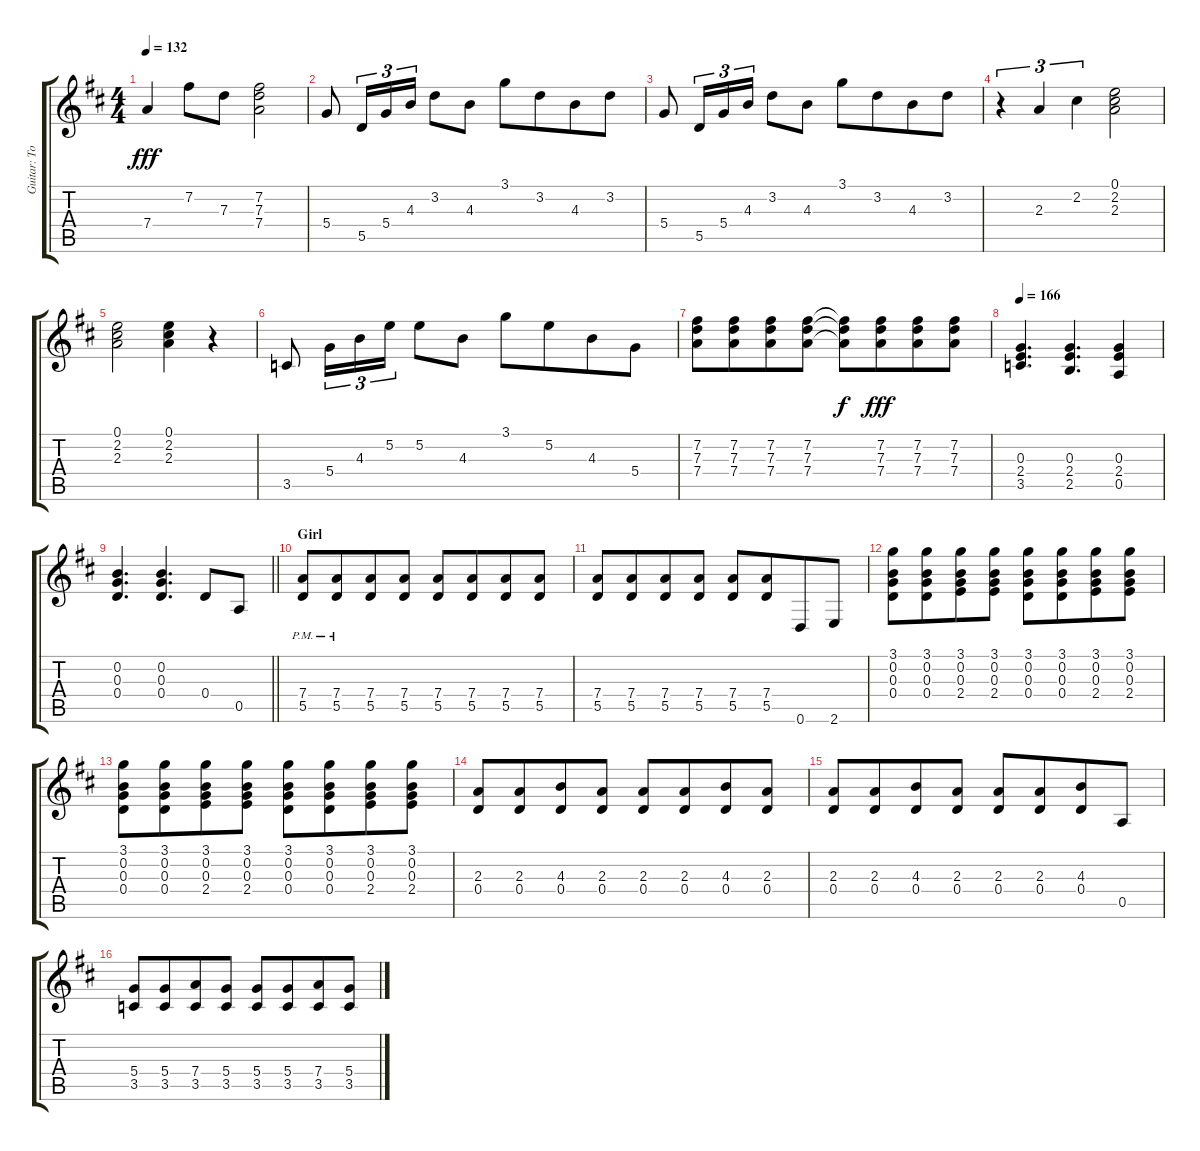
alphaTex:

\track ("Guitar: Todd" "Guitar: To") {instrument distortionguitar}
\staff {score tabs}
\tuning (E4 B3 G3 D3 A2 D2) {hide}
\ts (4 4)
\tempo 132
\clef g2
\ks d
7.4.4{dy fff} 7.2.8 7.3.8 (7.2 7.3 7.4).2 |
5.4.8 5.5.16{tu (3 2)} 5.4.16{tu (3 2)} 4.3.16{tu (3 2)} 3.2.8 4.3.8 3.1.8 3.2.8{beam merge} 4.3.8 3.2.8 |
5.4.8 5.5.16{tu (3 2)} 5.4.16{tu (3 2)} 4.3.16{tu (3 2)} 3.2.8 4.3.8 3.1.8 3.2.8{beam merge} 4.3.8 3.2.8 |
r.4{tu (3 2)} 2.3.4{tu (3 2)} 2.2.4{tu (3 2)} (0.1 2.2 2.3).2 |
(0.1 2.2 2.3).2 (0.1 2.2 2.3).4 r.4 |
3.5.8 5.4.16{tu (3 2)} 4.3.16{tu (3 2)} 5.2.16{tu (3 2)} 5.2.8 4.3.8 3.1.8 5.2.8{beam merge} 4.3.8 5.4.8 |
(7.2 7.3 7.4).8 (7.2 7.3 7.4).8{beam merge} (7.2 7.3 7.4).8 (7.2 7.3 7.4).8 (7.2{t} 7.3{t} 7.4{t}).8{dy f} (7.2 7.3 7.4).8{dy fff beam merge} (7.2 7.3 7.4).8 (7.2 7.3 7.4).8 |
\tempo 166
(0.3 2.4 3.5).4{d} (0.3 2.4 2.5).4{d} (0.3 2.4 0.5).4 |
\barLineRight lightlight
(0.2 0.3 0.4).4{d} (0.2 0.3 0.4).4{d} 0.4.8 0.5.8 |
\section ("" "Girl")
(7.4{pm} 5.5{pm}).8 (7.4{pm} 5.5{pm}).8{beam merge} (7.4 5.5).8 (7.4 5.5).8 (7.4 5.5).8 (7.4 5.5).8{beam merge} (7.4 5.5).8 (7.4 5.5).8 |
(7.4 5.5).8 (7.4 5.5).8{beam merge} (7.4 5.5).8 (7.4 5.5).8 (7.4 5.5).8 (7.4 5.5).8{beam merge} 0.6.8 2.6.8 |
(3.1 0.2 0.3 0.4).8 (3.1 0.2 0.3 0.4).8{beam merge} (3.1 0.2 0.3 2.4).8 (3.1 0.2 0.3 2.4).8 (3.1 0.2 0.3 0.4).8 (3.1 0.2 0.3 0.4).8{beam merge} (3.1 0.2 0.3 2.4).8 (3.1 0.2 0.3 2.4).8 |
(3.1 0.2 0.3 0.4).8 (3.1 0.2 0.3 0.4).8{beam merge} (3.1 0.2 0.3 2.4).8 (3.1 0.2 0.3 2.4).8 (3.1 0.2 0.3 0.4).8 (3.1 0.2 0.3 0.4).8{beam merge} (3.1 0.2 0.3 2.4).8 (3.1 0.2 0.3 2.4).8 |
(2.3 0.4).8 (2.3 0.4).8{beam merge} (4.3 0.4).8 (2.3 0.4).8 (2.3 0.4).8 (2.3 0.4).8{beam merge} (4.3 0.4).8 (2.3 0.4).8 |
(2.3 0.4).8 (2.3 0.4).8{beam merge} (4.3 0.4).8 (2.3 0.4).8 (2.3 0.4).8 (2.3 0.4).8{beam merge} (4.3 0.4).8 0.5.8 |
(5.4 3.5).8 (5.4 3.5).8{beam merge} (7.4 3.5).8 (5.4 3.5).8 (5.4 3.5).8 (5.4 3.5).8{beam merge} (7.4 3.5).8 (5.4 3.5).8
